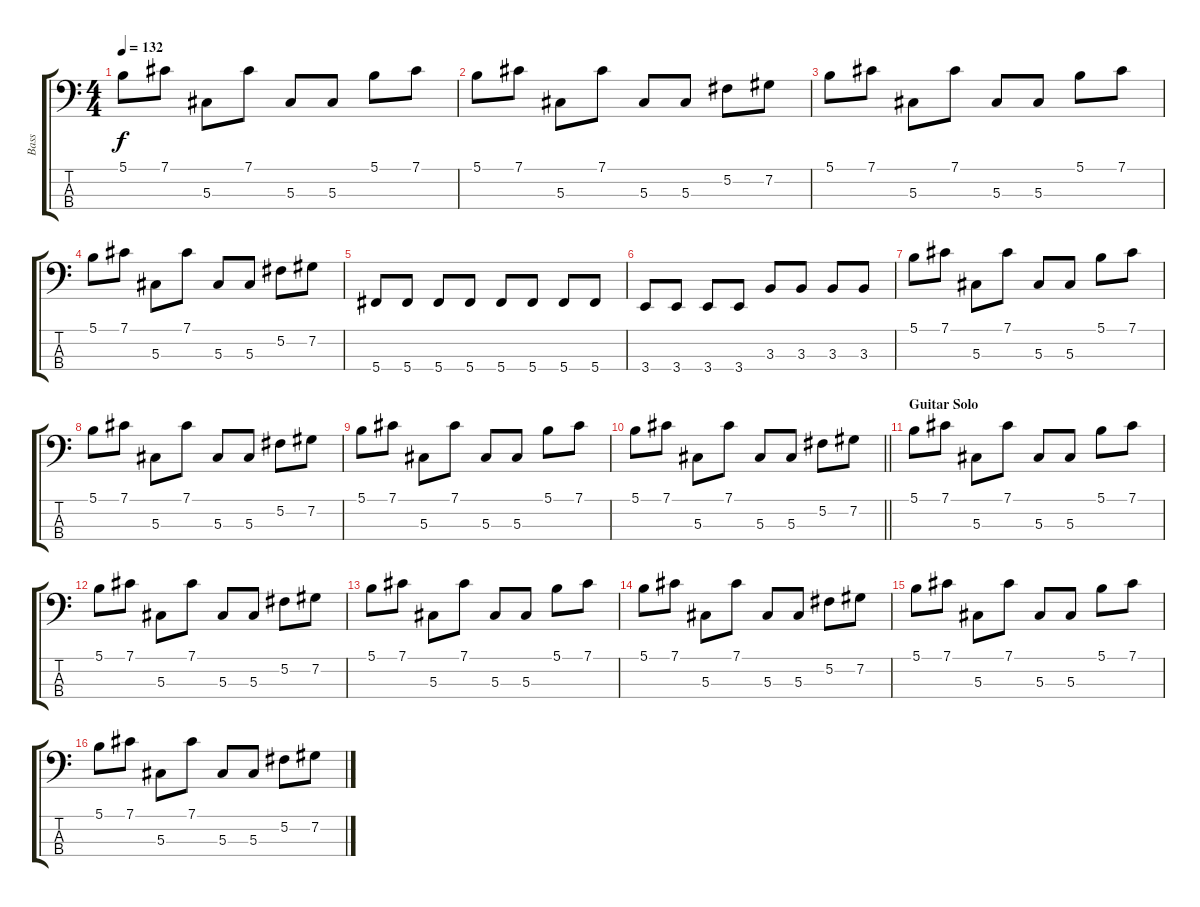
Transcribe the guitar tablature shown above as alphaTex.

\track ("Bass" "Bass") {instrument electricbasspick}
\staff {score tabs}
\tuning (Gb2 Db2 Ab1 Db1) {hide}
\ts (4 4)
\tempo 132
\clef f4
\ks c
5.1.8{dy f} 7.1.8 5.3.8 7.1.8 5.3.8 5.3.8 5.1.8 7.1.8 |
5.1.8 7.1.8 5.3.8 7.1.8 5.3.8 5.3.8 5.2.8 7.2.8 |
5.1.8 7.1.8 5.3.8 7.1.8 5.3.8 5.3.8 5.1.8 7.1.8 |
5.1.8 7.1.8 5.3.8 7.1.8 5.3.8 5.3.8 5.2.8 7.2.8 |
5.4.8 5.4.8 5.4.8 5.4.8 5.4.8 5.4.8 5.4.8 5.4.8 |
3.4.8 3.4.8 3.4.8 3.4.8 3.3.8 3.3.8 3.3.8 3.3.8 |
5.1.8 7.1.8 5.3.8 7.1.8 5.3.8 5.3.8 5.1.8 7.1.8 |
5.1.8 7.1.8 5.3.8 7.1.8 5.3.8 5.3.8 5.2.8 7.2.8 |
5.1.8 7.1.8 5.3.8 7.1.8 5.3.8 5.3.8 5.1.8 7.1.8 |
\barLineRight lightlight
5.1.8 7.1.8 5.3.8 7.1.8 5.3.8 5.3.8 5.2.8 7.2.8 |
\section ("" "Guitar Solo")
5.1.8 7.1.8 5.3.8 7.1.8 5.3.8 5.3.8 5.1.8 7.1.8 |
5.1.8 7.1.8 5.3.8 7.1.8 5.3.8 5.3.8 5.2.8 7.2.8 |
5.1.8 7.1.8 5.3.8 7.1.8 5.3.8 5.3.8 5.1.8 7.1.8 |
5.1.8 7.1.8 5.3.8 7.1.8 5.3.8 5.3.8 5.2.8 7.2.8 |
5.1.8 7.1.8 5.3.8 7.1.8 5.3.8 5.3.8 5.1.8 7.1.8 |
5.1.8 7.1.8 5.3.8 7.1.8 5.3.8 5.3.8 5.2.8 7.2.8
